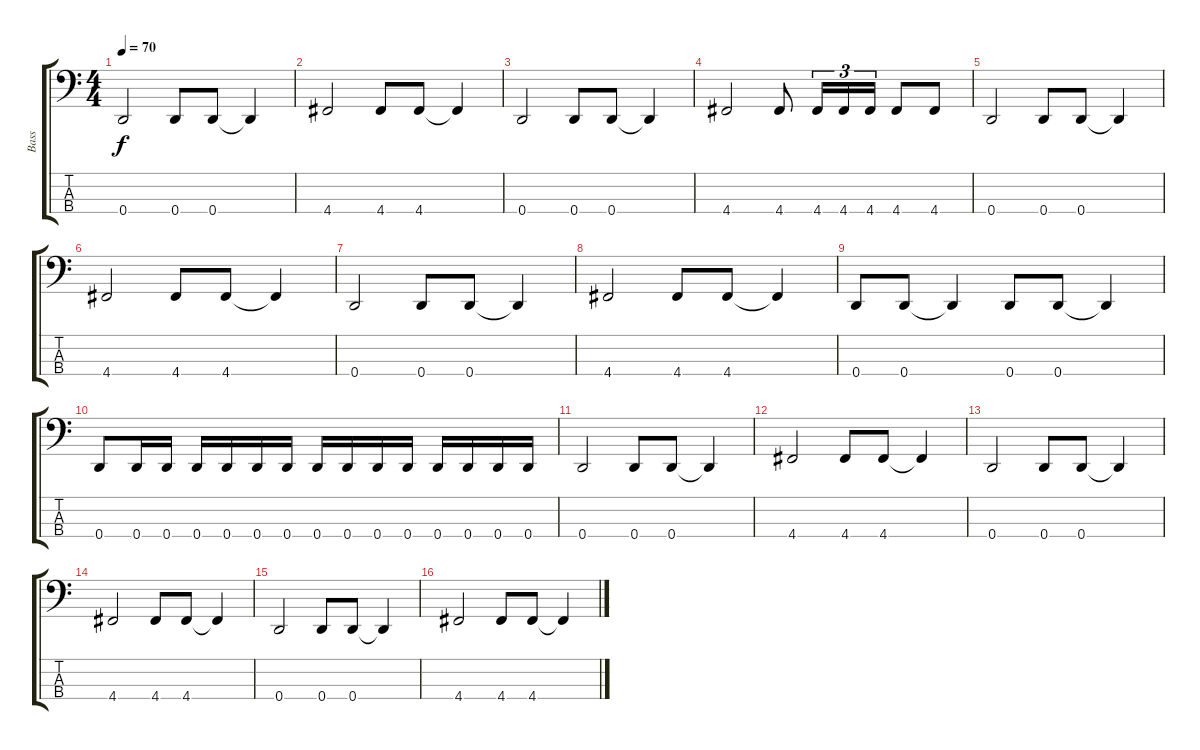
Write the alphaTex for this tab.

\track ("Bass" "Bass") {instrument electricbassfinger}
\staff {score tabs}
\tuning (F2 C2 G1 D1) {hide}
\ts (4 4)
\tempo 70
\clef f4
\ks c
0.4.2{dy f} 0.4.8 0.4.8 0.4{t}.4 |
4.4.2 4.4.8 4.4.8 4.4{t}.4 |
0.4.2 0.4.8 0.4.8 0.4{t}.4 |
4.4.2 4.4.8 4.4.16{tu (3 2)} 4.4.16{tu (3 2)} 4.4.16{tu (3 2)} 4.4.8 4.4.8 |
0.4.2 0.4.8 0.4.8 0.4{t}.4 |
4.4.2 4.4.8 4.4.8 4.4{t}.4 |
0.4.2 0.4.8 0.4.8 0.4{t}.4 |
4.4.2 4.4.8 4.4.8 4.4{t}.4 |
0.4.8 0.4.8 0.4{t}.4 0.4.8 0.4.8 0.4{t}.4 |
0.4.8 0.4.16 0.4.16 0.4.16 0.4.16 0.4.16 0.4.16 0.4.16 0.4.16 0.4.16 0.4.16 0.4.16 0.4.16 0.4.16 0.4.16 |
0.4.2 0.4.8 0.4.8 0.4{t}.4 |
4.4.2 4.4.8 4.4.8 4.4{t}.4 |
0.4.2 0.4.8 0.4.8 0.4{t}.4 |
4.4.2 4.4.8 4.4.8 4.4{t}.4 |
0.4.2 0.4.8 0.4.8 0.4{t}.4 |
4.4.2 4.4.8 4.4.8 4.4{t}.4
